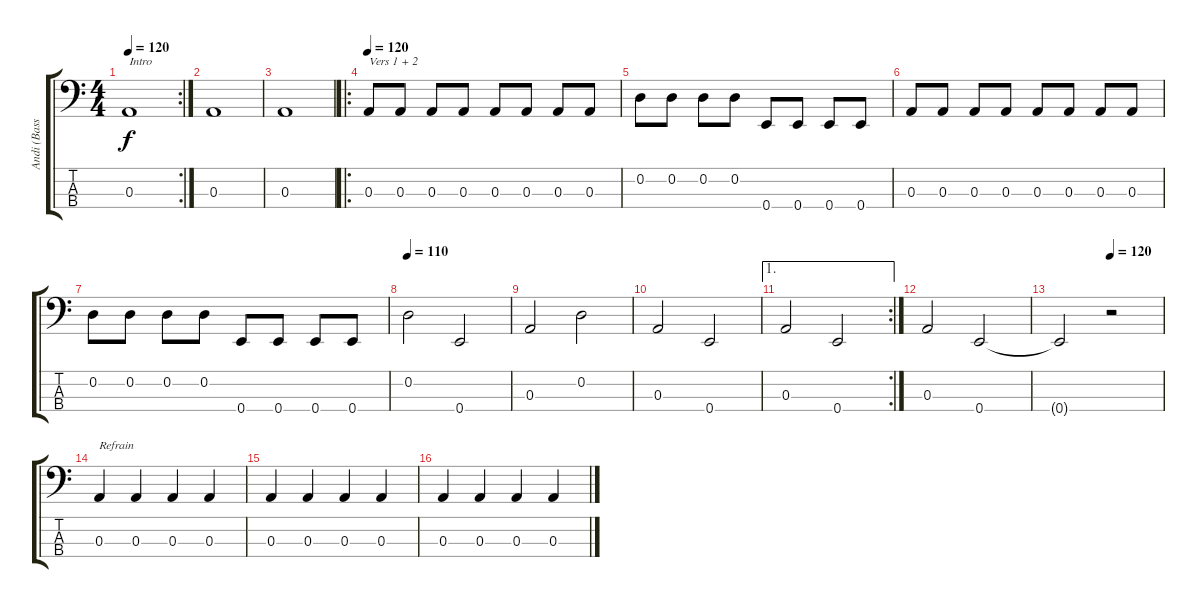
\track ("Andi (Bass)" "Andi (Bass") {instrument electricbasspick}
\staff {score tabs}
\tuning (G2 D2 A1 E1) {hide}
\rc 2
\ts (4 4)
\tempo 120
\tempo 100
\tempo 120
\clef f4
\ks c
0.3.1{txt "Intro" dy f instrument electricbasspick} |
0.3.1 |
0.3.1 |
\ro
\tempo 120
0.3.8{txt "Vers 1 + 2"} 0.3.8 0.3.8 0.3.8 0.3.8 0.3.8 0.3.8 0.3.8 |
0.2.8 0.2.8 0.2.8 0.2.8 0.4.8 0.4.8 0.4.8 0.4.8 |
0.3.8 0.3.8 0.3.8 0.3.8 0.3.8 0.3.8 0.3.8 0.3.8 |
0.2.8 0.2.8 0.2.8 0.2.8 0.4.8 0.4.8 0.4.8 0.4.8 |
\tempo 110
0.2.2 0.4.2 |
0.3.2 0.2.2 |
0.3.2 0.4.2 |
\ae 1
\rc 2
0.3.2 0.4.2 |
0.3.2 0.4.2 |
\tempo (120 0.5)
0.4{t}.2 r.2 |
0.3.4{txt "Refrain"} 0.3.4 0.3.4 0.3.4 |
0.3.4 0.3.4 0.3.4 0.3.4 |
0.3.4 0.3.4 0.3.4 0.3.4
